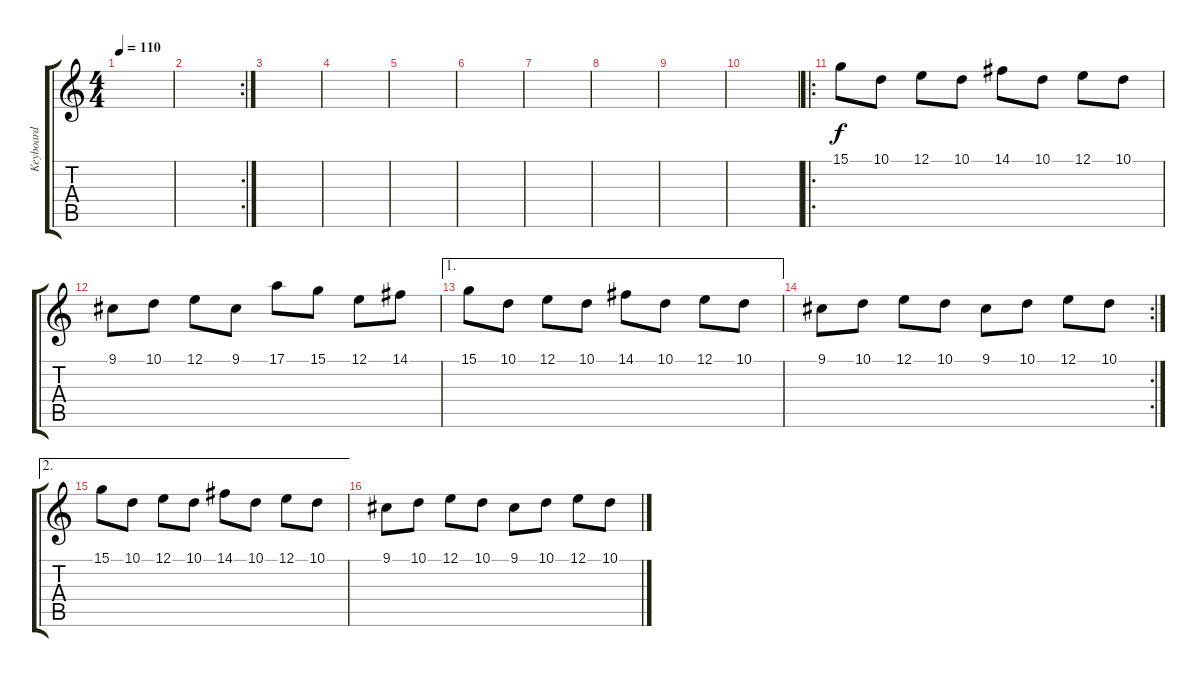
\track ("Keyboard" "Keyboard") {instrument acousticgrandpiano}
\staff {score tabs}
\tuning (E4 B3 G3 D3 A2 E2) {hide}
\ts (4 4)
\tempo 110
\clef g2
\ks c
|
\rc 2
|
|
|
|
|
|
|
|
|
\ro
15.1.8{instrument pizzicatostrings} 10.1.8 12.1.8 10.1.8 14.1.8 10.1.8 12.1.8 10.1.8 |
9.1.8 10.1.8 12.1.8 9.1.8 17.1.8 15.1.8 12.1.8 14.1.8 |
\ae 1
15.1.8 10.1.8 12.1.8 10.1.8 14.1.8 10.1.8 12.1.8 10.1.8 |
\rc 2
9.1.8 10.1.8 12.1.8 10.1.8 9.1.8 10.1.8 12.1.8 10.1.8 |
\ae 2
15.1.8 10.1.8 12.1.8 10.1.8 14.1.8 10.1.8 12.1.8 10.1.8 |
9.1.8 10.1.8 12.1.8 10.1.8 9.1.8 10.1.8 12.1.8 10.1.8
